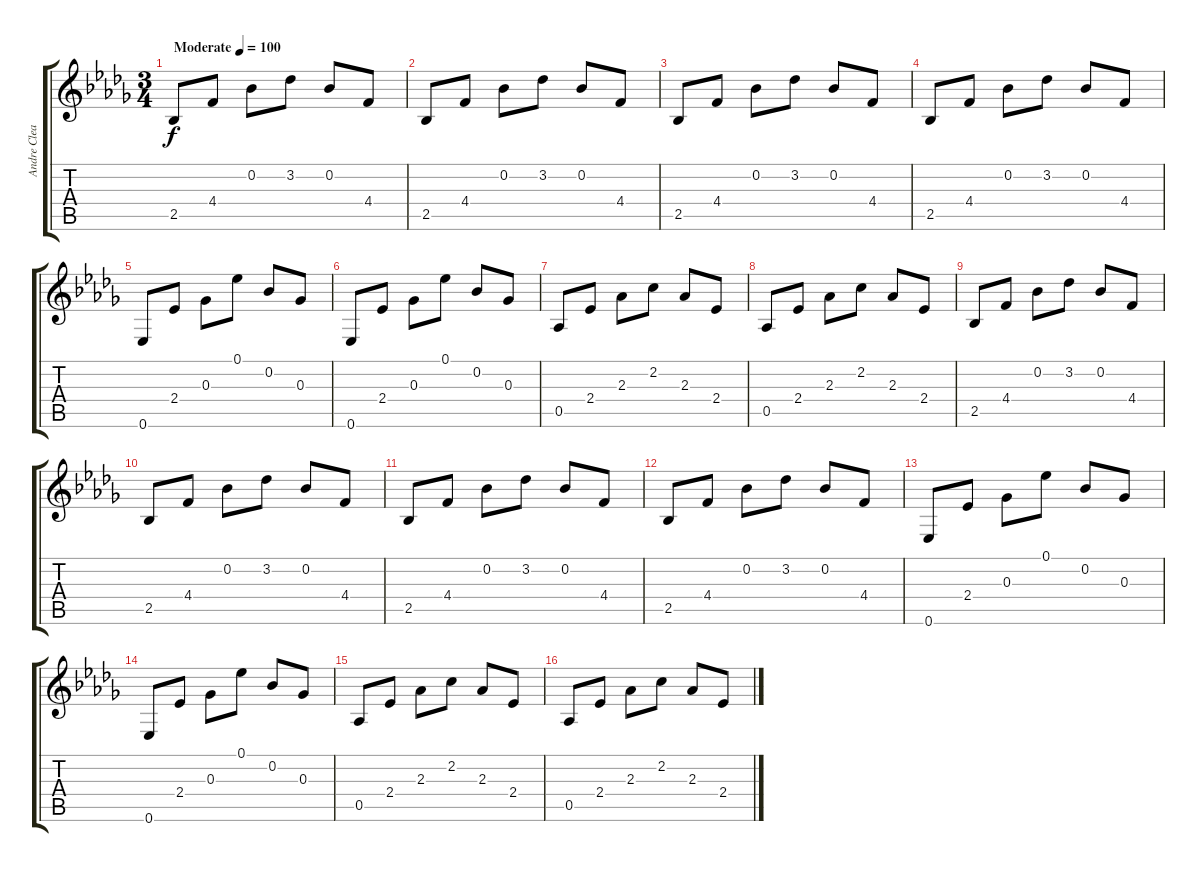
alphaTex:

\track ("Andre Clean Guitar" "Andre Clea") {instrument electricguitarjazz}
\staff {score tabs}
\tuning (Eb4 Bb3 Gb3 Db3 Ab2 Eb2) {hide}
\ts (3 4)
\tempo (100 "Moderate")
\clef g2
\ks bbminor
2.5.8{dy f instrument electricguitarjazz} 4.4.8 0.2.8 3.2.8 0.2.8 4.4.8 |
2.5.8 4.4.8 0.2.8 3.2.8 0.2.8 4.4.8 |
2.5.8 4.4.8 0.2.8 3.2.8 0.2.8 4.4.8 |
2.5.8 4.4.8 0.2.8 3.2.8 0.2.8 4.4.8 |
0.6.8 2.4.8 0.3.8 0.1.8 0.2.8 0.3.8 |
0.6.8 2.4.8 0.3.8 0.1.8 0.2.8 0.3.8 |
0.5.8 2.4.8 2.3.8 2.2.8 2.3.8 2.4.8 |
0.5.8 2.4.8 2.3.8 2.2.8 2.3.8 2.4.8 |
2.5.8 4.4.8 0.2.8 3.2.8 0.2.8 4.4.8 |
2.5.8 4.4.8 0.2.8 3.2.8 0.2.8 4.4.8 |
2.5.8 4.4.8 0.2.8 3.2.8 0.2.8 4.4.8 |
2.5.8 4.4.8 0.2.8 3.2.8 0.2.8 4.4.8 |
0.6.8 2.4.8 0.3.8 0.1.8 0.2.8 0.3.8 |
0.6.8 2.4.8 0.3.8 0.1.8 0.2.8 0.3.8 |
0.5.8 2.4.8 2.3.8 2.2.8 2.3.8 2.4.8 |
0.5.8 2.4.8 2.3.8 2.2.8 2.3.8 2.4.8
